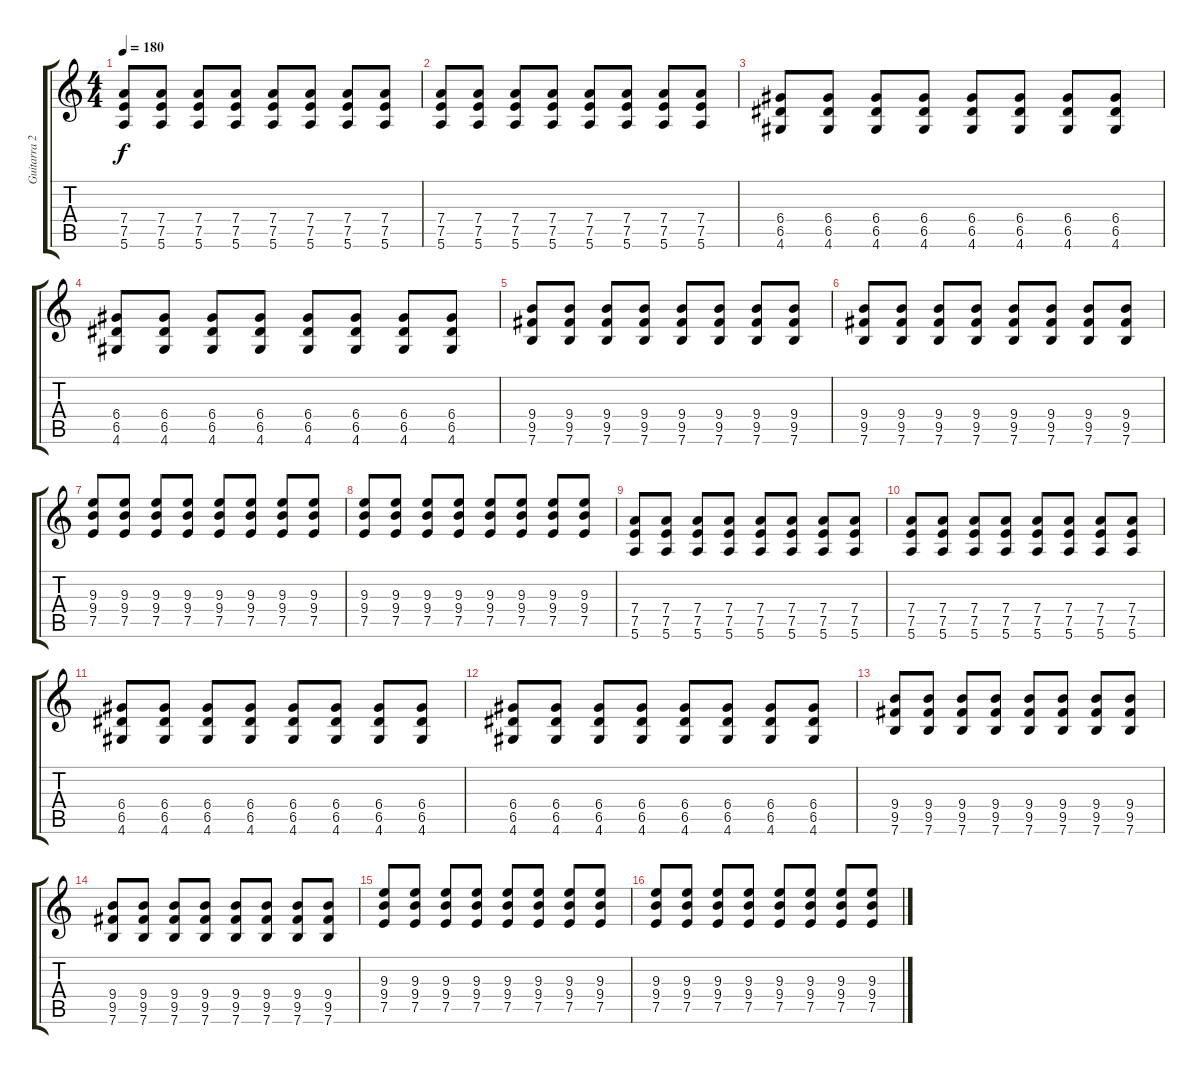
\track ("Guitarra 2" "Guitarra 2") {instrument distortionguitar}
\staff {score tabs}
\tuning (E4 B3 G3 D3 A2 E2) {hide}
\ts (4 4)
\tempo 180
\clef g2
\ks c
(7.4 7.5 5.6).8{dy f} (7.4 7.5 5.6).8 (7.4 7.5 5.6).8 (7.4 7.5 5.6).8 (7.4 7.5 5.6).8 (7.4 7.5 5.6).8 (7.4 7.5 5.6).8 (7.4 7.5 5.6).8 |
(7.4 7.5 5.6).8 (7.4 7.5 5.6).8 (7.4 7.5 5.6).8 (7.4 7.5 5.6).8 (7.4 7.5 5.6).8 (7.4 7.5 5.6).8 (7.4 7.5 5.6).8 (7.4 7.5 5.6).8 |
(6.4 6.5 4.6).8 (6.4 6.5 4.6).8 (6.4 6.5 4.6).8 (6.4 6.5 4.6).8 (6.4 6.5 4.6).8 (6.4 6.5 4.6).8 (6.4 6.5 4.6).8 (6.4 6.5 4.6).8 |
(6.4 6.5 4.6).8 (6.4 6.5 4.6).8 (6.4 6.5 4.6).8 (6.4 6.5 4.6).8 (6.4 6.5 4.6).8 (6.4 6.5 4.6).8 (6.4 6.5 4.6).8 (6.4 6.5 4.6).8 |
(9.4 9.5 7.6).8 (9.4 9.5 7.6).8 (9.4 9.5 7.6).8 (9.4 9.5 7.6).8 (9.4 9.5 7.6).8 (9.4 9.5 7.6).8 (9.4 9.5 7.6).8 (9.4 9.5 7.6).8 |
(9.4 9.5 7.6).8 (9.4 9.5 7.6).8 (9.4 9.5 7.6).8 (9.4 9.5 7.6).8 (9.4 9.5 7.6).8 (9.4 9.5 7.6).8 (9.4 9.5 7.6).8 (9.4 9.5 7.6).8 |
(9.3 9.4 7.5).8 (9.3 9.4 7.5).8 (9.3 9.4 7.5).8 (9.3 9.4 7.5).8 (9.3 9.4 7.5).8 (9.3 9.4 7.5).8 (9.3 9.4 7.5).8 (9.3 9.4 7.5).8 |
(9.3 9.4 7.5).8 (9.3 9.4 7.5).8 (9.3 9.4 7.5).8 (9.3 9.4 7.5).8 (9.3 9.4 7.5).8 (9.3 9.4 7.5).8 (9.3 9.4 7.5).8 (9.3 9.4 7.5).8 |
(7.4 7.5 5.6).8 (7.4 7.5 5.6).8 (7.4 7.5 5.6).8 (7.4 7.5 5.6).8 (7.4 7.5 5.6).8 (7.4 7.5 5.6).8 (7.4 7.5 5.6).8 (7.4 7.5 5.6).8 |
(7.4 7.5 5.6).8 (7.4 7.5 5.6).8 (7.4 7.5 5.6).8 (7.4 7.5 5.6).8 (7.4 7.5 5.6).8 (7.4 7.5 5.6).8 (7.4 7.5 5.6).8 (7.4 7.5 5.6).8 |
(6.4 6.5 4.6).8 (6.4 6.5 4.6).8 (6.4 6.5 4.6).8 (6.4 6.5 4.6).8 (6.4 6.5 4.6).8 (6.4 6.5 4.6).8 (6.4 6.5 4.6).8 (6.4 6.5 4.6).8 |
(6.4 6.5 4.6).8 (6.4 6.5 4.6).8 (6.4 6.5 4.6).8 (6.4 6.5 4.6).8 (6.4 6.5 4.6).8 (6.4 6.5 4.6).8 (6.4 6.5 4.6).8 (6.4 6.5 4.6).8 |
(9.4 9.5 7.6).8 (9.4 9.5 7.6).8 (9.4 9.5 7.6).8 (9.4 9.5 7.6).8 (9.4 9.5 7.6).8 (9.4 9.5 7.6).8 (9.4 9.5 7.6).8 (9.4 9.5 7.6).8 |
(9.4 9.5 7.6).8 (9.4 9.5 7.6).8 (9.4 9.5 7.6).8 (9.4 9.5 7.6).8 (9.4 9.5 7.6).8 (9.4 9.5 7.6).8 (9.4 9.5 7.6).8 (9.4 9.5 7.6).8 |
(9.3 9.4 7.5).8 (9.3 9.4 7.5).8 (9.3 9.4 7.5).8 (9.3 9.4 7.5).8 (9.3 9.4 7.5).8 (9.3 9.4 7.5).8 (9.3 9.4 7.5).8 (9.3 9.4 7.5).8 |
(9.3 9.4 7.5).8 (9.3 9.4 7.5).8 (9.3 9.4 7.5).8 (9.3 9.4 7.5).8 (9.3 9.4 7.5).8 (9.3 9.4 7.5).8 (9.3 9.4 7.5).8 (9.3 9.4 7.5).8
